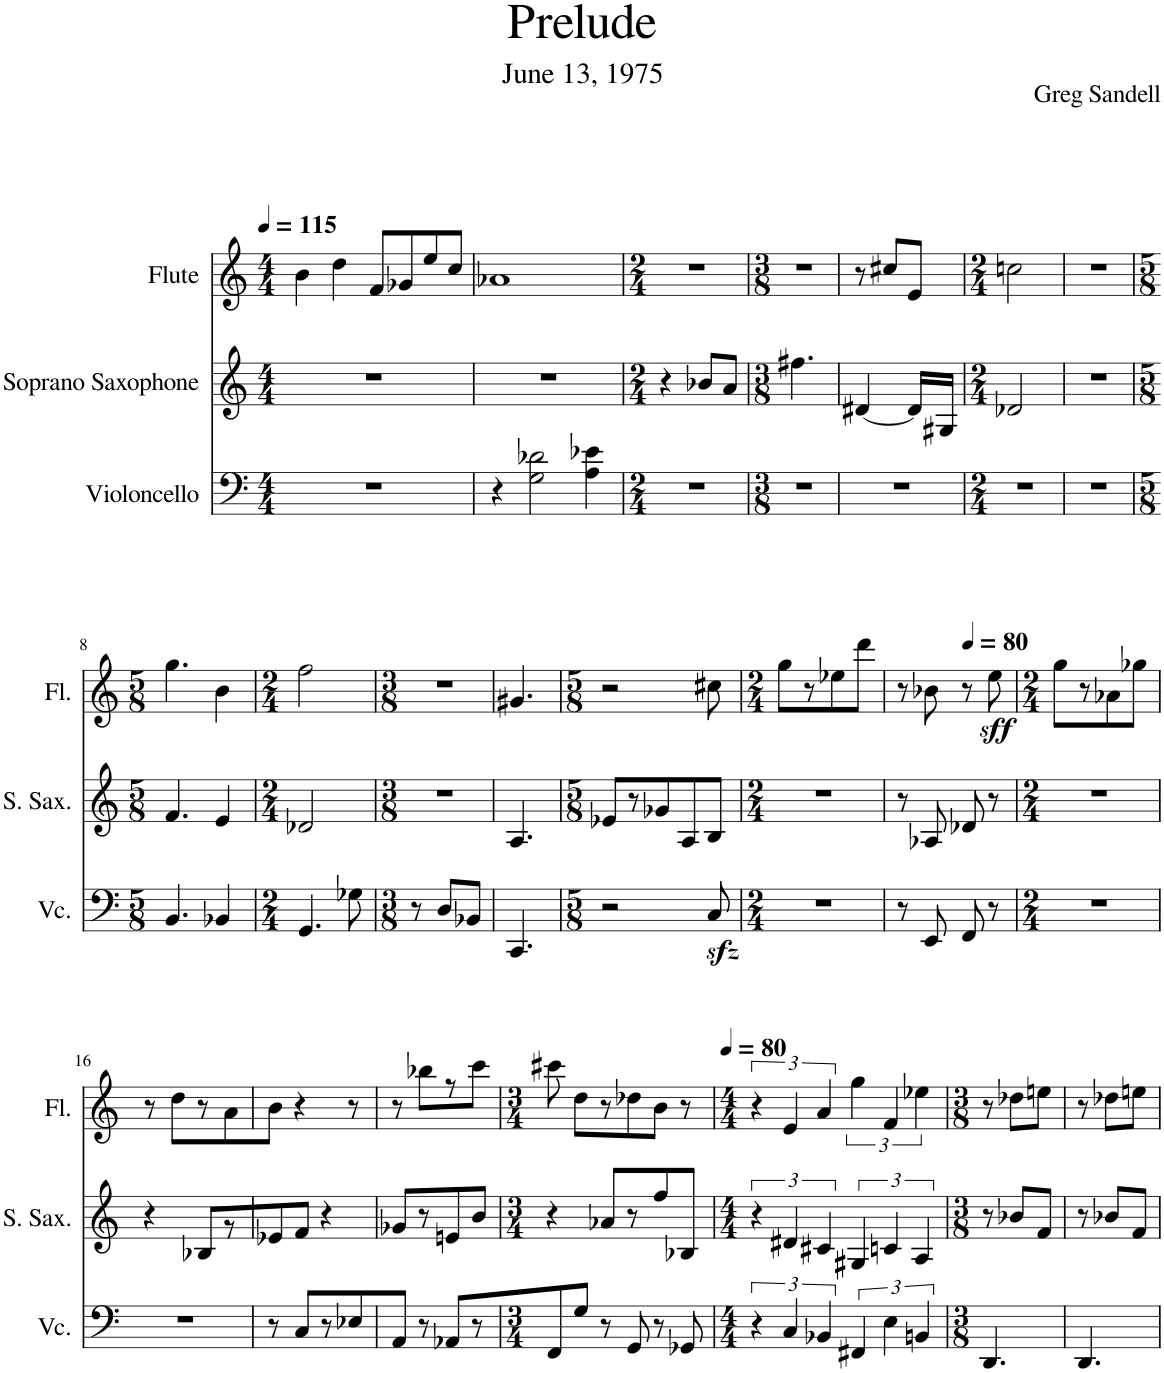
**kern	**kern	**kern	**dynam
*part3	*part2	*part1	*part1
*staff3	*staff2	*staff1	*staff1
*I"Violoncello	*I"Soprano Saxophone	*I"Flute	*
*I'Vc.	*I'S. Sax.	*I'Fl.	*
*clefF4	*clefG2	*clefG2	*
*	*Trd1c2	*	*
*k[]	*k[]	*k[]	*
*M4/4	*M4/4	*M4/4	*
*MM115	*MM115	*MM115	*
=1	=1	=1	=1
1r	1r	4b\	.
.	.	4dd\	.
.	.	8f/L	.
.	.	8g-X/	.
.	.	8ee/	.
.	.	8cc/J	.
=2	=2	=2	=2
4r	1r	1a-X	.
2G\ 2d-X\	.	.	.
4A\ 4e-X\	.	.	.
=3	=3	=3	=3
*M2/4	*M2/4	*M2/4	*
2r	4r	2r	.
.	8b-X/L	.	.
.	8a/J	.	.
=4	=4	=4	=4
*M3/8	*M3/8	*M3/8	*
4.r	4.ff#X\	4.r	.
=5	=5	=5	=5
4.r	[4d#X/	8r	.
.	.	8cc#X/L	.
.	16d#/LL]	8e/J	.
.	16G#X/JJ	.	.
=6	=6	=6	=6
*M2/4	*M2/4	*M2/4	*
2r	2d-X/	2ccn\	.
=7	=7	=7	=7
2r	2r	2r	.
!!LO:LB:g=z
=8	=8	=8	=8
*M5/8	*M5/8	*M5/8	*
4.BB/	4.f/	4.gg\	.
4BB-X/	4e/	4b\	.
=9	=9	=9	=9
*M2/4	*M2/4	*M2/4	*
4.GG/	2d-X/	2ff\	.
8G-X\	.	.	.
=10	=10	=10	=10
*M3/8	*M3/8	*M3/8	*
8r	4.r	4.r	.
8D/L	.	.	.
8BB-X/J	.	.	.
=11	=11	=11	=11
4.CC/	4.A/	4.g#X/	.
=12	=12	=12	=12
*M5/8	*M5/8	*M5/8	*
2r	8e-X/L	2r	.
.	8r	.	.
.	8g-X/	.	.
.	8A/	.	.
8Czz</	8B/J	8cc#X\	.
=13	=13	=13	=13
*M2/4	*M2/4	*M2/4	*
2r	2r	8gg\L	.
.	.	8r	.
.	.	8ee-X\	.
.	.	8ddd\J	.
=14	=14	=14	=14
8r	8r	8r	.
8EE/	8A-X/	8b-X\	.
*	*	*MM80	*
8FF/	8d-X/	8r	.
!	!	!	!LO:DY:b
8r	8r	8ee\	other-dynamics
=15	=15	=15	=15
*M2/4	*M2/4	*M2/4	*
2r	2r	8gg\L	.
.	.	8r	.
.	.	8a-X\	.
.	.	8gg-X\J	.
!!LO:LB:g=z
=16	=16	=16	=16
2r	4r	8r	.
.	.	8dd\L	.
.	8B-X/L	8r	.
.	8r	8a\	.
=17	=17	=17	=17
8r	8e-X/	8b\J	.
8C/L	8f/J	4r	.
8r	4r	.	.
8E-X/	.	8r	.
=18	=18	=18	=18
8AA/J	8g-X/L	8r	.
8r	8r	8bb-X\L	.
8AA-X/L	8en/	8r	.
8r	8b/J	8ccc\J	.
=19	=19	=19	=19
*M3/4	*M3/4	*M3/4	*
8FF/	4r	8ccc#X\	.
8G/J	.	8dd\L	.
8r	8a-X/L	8r	.
8GG/	8r	8dd-X\	.
8r	8ff/	8b\J	.
8GG-X/	8B-X/J	8r	.
=20	=20	=20	=20
*M4/4	*M4/4	*M4/4	*
*	*	*MM80	*
6r	6r	6r	.
6C/	6d#X/	6e/	.
6BB-X/	6c#X/	6a/	.
6FF#X/	6G#X/	6gg\	.
6E\	6cn/	6f/	.
6BBn/	6A/	6ee-X\	.
=21	=21	=21	=21
*M3/8	*M3/8	*M3/8	*
4.DD/	8r	8r	.
.	8b-X/L	8dd-X\L	.
.	8f/J	8een\J	.
=22	=22	=22	=22
4.DD/	8r	8r	.
.	8b-X/L	8dd-X\L	.
.	8f/J	8een\J	.
=	=	=	=
*-	*-	*-	*-
